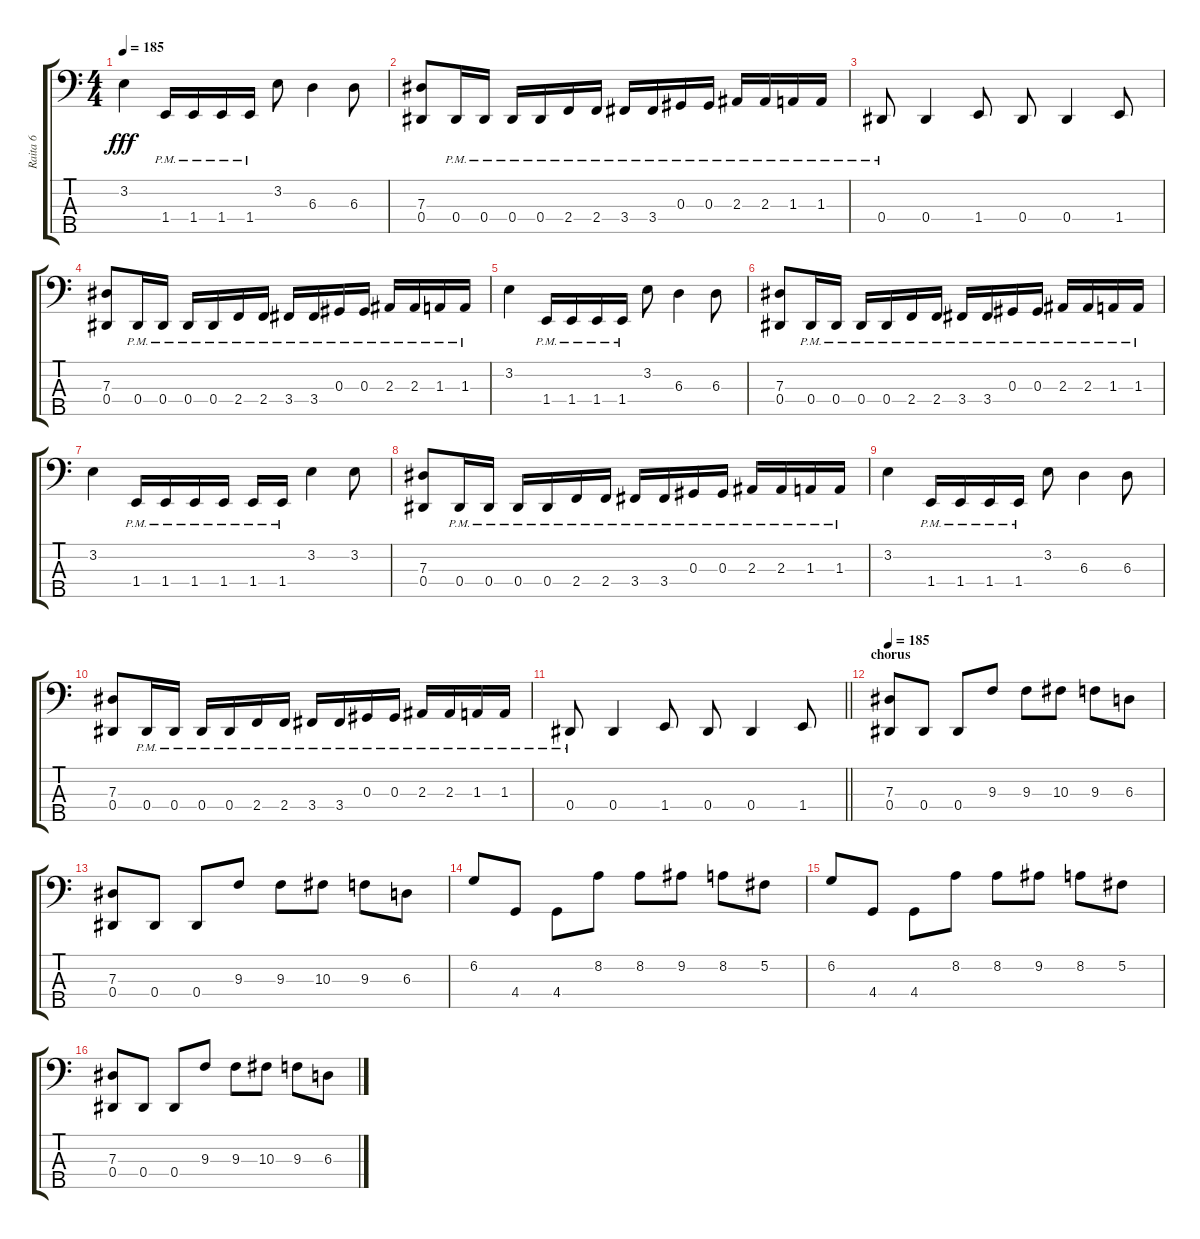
\track ("Raita 6" "Raita 6") {instrument electricbassfinger}
\staff {score tabs}
\tuning (Gb2 Db2 Ab1 Eb1 Bb0) {hide}
\ts (4 4)
\tempo 185
\clef f4
\ks c
3.2.4{dy fff} 1.4{pm}.16 1.4{pm}.16 1.4{pm}.16 1.4{pm}.16 3.2.8 6.3.4 6.3.8 |
(7.3 0.4).8 0.4{pm}.16 0.4{pm}.16 0.4{pm}.16 0.4{pm}.16 2.4{pm}.16 2.4{pm}.16 3.4{pm}.16 3.4{pm}.16 0.3{pm}.16 0.3{pm}.16 2.3{pm}.16 2.3{pm}.16 1.3{pm}.16 1.3{pm}.16 |
0.4{pm}.8 0.4.4 1.4.8 0.4.8 0.4.4 1.4.8 |
(7.3 0.4).8 0.4{pm}.16 0.4{pm}.16 0.4{pm}.16 0.4{pm}.16 2.4{pm}.16 2.4{pm}.16 3.4{pm}.16 3.4{pm}.16 0.3{pm}.16 0.3{pm}.16 2.3{pm}.16 2.3{pm}.16 1.3{pm}.16 1.3{pm}.16 |
3.2.4 1.4{pm}.16 1.4{pm}.16 1.4{pm}.16 1.4{pm}.16 3.2.8 6.3.4 6.3.8 |
(7.3 0.4).8 0.4{pm}.16 0.4{pm}.16 0.4{pm}.16 0.4{pm}.16 2.4{pm}.16 2.4{pm}.16 3.4{pm}.16 3.4{pm}.16 0.3{pm}.16 0.3{pm}.16 2.3{pm}.16 2.3{pm}.16 1.3{pm}.16 1.3{pm}.16 |
3.2.4 1.4{pm}.16 1.4{pm}.16 1.4{pm}.16 1.4{pm}.16 1.4{pm}.16 1.4{pm}.16 3.2.4 3.2.8 |
(7.3 0.4).8 0.4{pm}.16 0.4{pm}.16 0.4{pm}.16 0.4{pm}.16 2.4{pm}.16 2.4{pm}.16 3.4{pm}.16 3.4{pm}.16 0.3{pm}.16 0.3{pm}.16 2.3{pm}.16 2.3{pm}.16 1.3{pm}.16 1.3{pm}.16 |
3.2.4 1.4{pm}.16 1.4{pm}.16 1.4{pm}.16 1.4{pm}.16 3.2.8 6.3.4 6.3.8 |
(7.3 0.4).8 0.4{pm}.16 0.4{pm}.16 0.4{pm}.16 0.4{pm}.16 2.4{pm}.16 2.4{pm}.16 3.4{pm}.16 3.4{pm}.16 0.3{pm}.16 0.3{pm}.16 2.3{pm}.16 2.3{pm}.16 1.3{pm}.16 1.3{pm}.16 |
\barLineRight lightlight
0.4{pm}.8 0.4.4 1.4.8 0.4.8 0.4.4 1.4.8 |
\section ("" "chorus")
\tempo 185
(7.3 0.4).8 0.4.8 0.4.8 9.3.8 9.3.8 10.3.8 9.3.8 6.3.8 |
(7.3 0.4).8 0.4.8 0.4.8 9.3.8 9.3.8 10.3.8 9.3.8 6.3.8 |
6.2.8 4.4.8 4.4.8 8.2.8 8.2.8 9.2.8 8.2.8 5.2.8 |
6.2.8 4.4.8 4.4.8 8.2.8 8.2.8 9.2.8 8.2.8 5.2.8 |
(7.3 0.4).8 0.4.8 0.4.8 9.3.8 9.3.8 10.3.8 9.3.8 6.3.8
